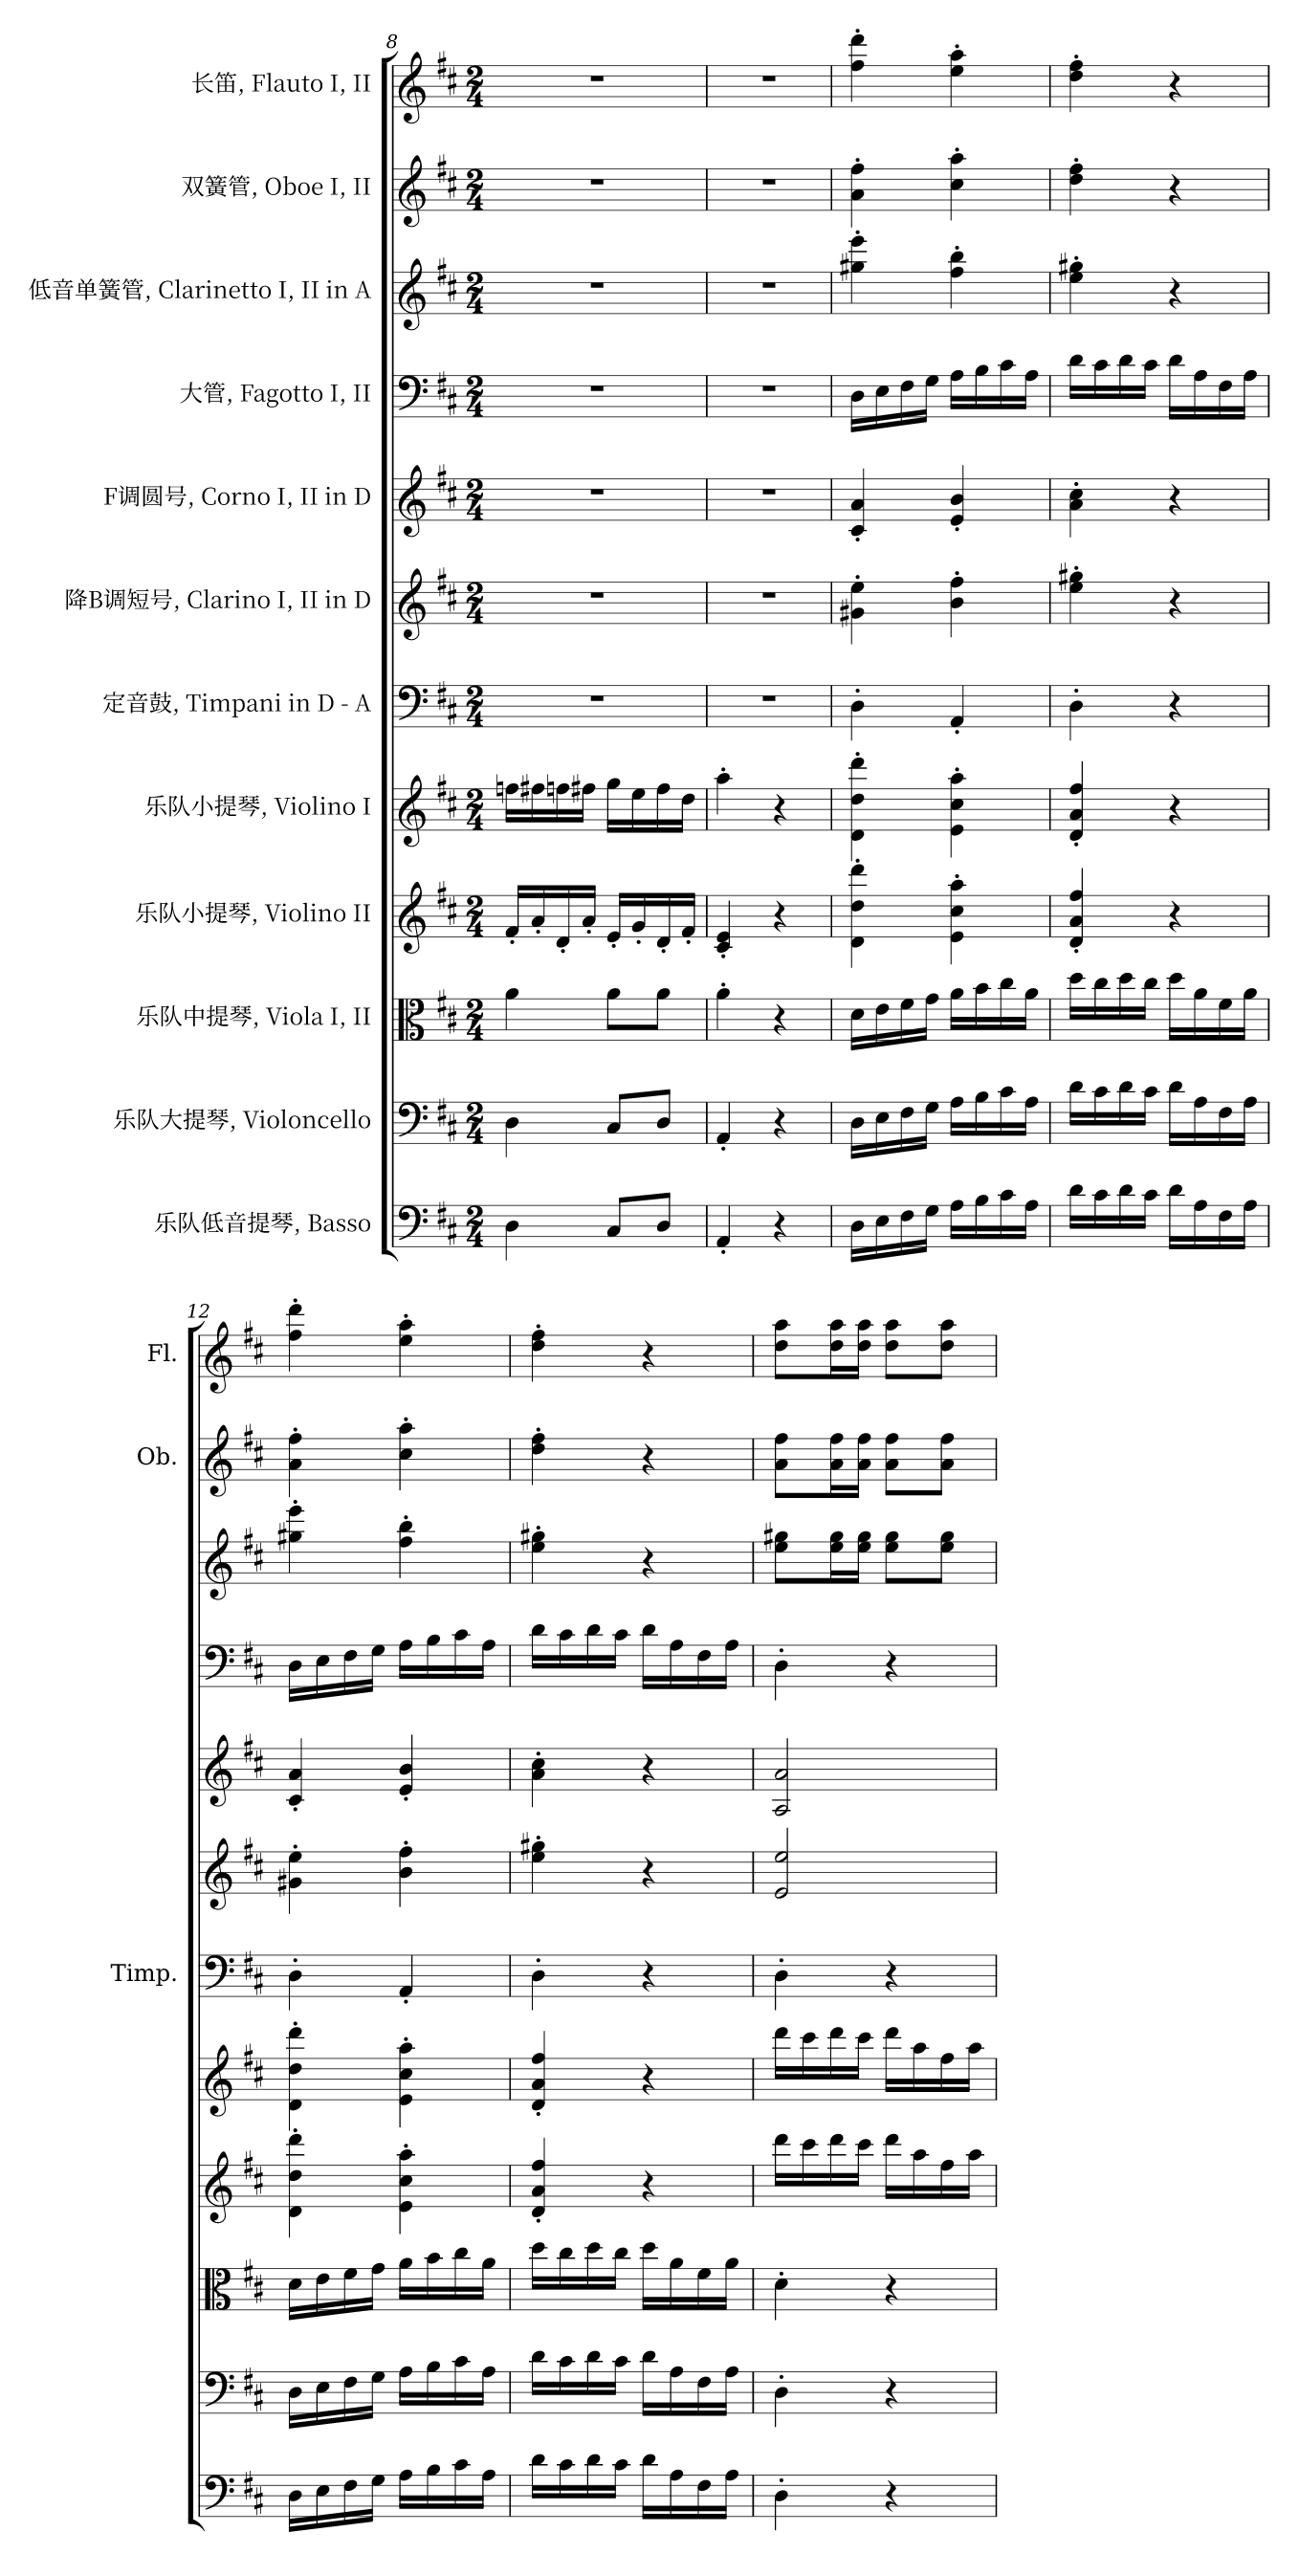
**kern	**kern	**kern	**kern	**kern	**kern	**kern	**kern	**kern	**kern	**kern	**kern
*part12	*part11	*part10	*part9	*part8	*part7	*part6	*part5	*part4	*part3	*part2	*part1
*staff12	*staff11	*staff10	*staff9	*staff8	*staff7	*staff6	*staff5	*staff4	*staff3	*staff2	*staff1
*I"乐队低音提琴, Basso	*I"乐队大提琴, Violoncello	*I"乐队中提琴, Viola I, II	*I"乐队小提琴, Violino II	*I"乐队小提琴, Violino I	*I"定音鼓, Timpani in D - A	*I"降B调短号, Clarino I, II in D	*I"F调圆号, Corno I, II in D	*I"大管, Fagotto I, II	*I"低音单簧管, Clarinetto I, II in A	*I"双簧管, Oboe I, II	*I"长笛, Flauto I, II
*	*	*	*	*	*I'Timp.	*	*	*	*	*I'Ob.	*I'Fl.
*clefF4	*clefF4	*clefC3	*clefG2	*clefG2	*clefF4	*clefG2	*clefG2	*clefF4	*clefG2	*clefG2	*clefG2
*ITrd7c12	*	*	*	*	*	*ITrd1c2	*ITrd4c7	*	*ITrd1c2	*	*
*k[f#c#]	*k[f#c#]	*k[f#c#]	*k[f#c#]	*k[f#c#]	*k[f#c#]	*k[]	*k[f#]	*k[f#c#]	*k[]	*k[f#c#]	*k[f#c#]
*M2/4	*M2/4	*M2/4	*M2/4	*M2/4	*M2/4	*M2/4	*M2/4	*M2/4	*M2/4	*M2/4	*M2/4
=8	=8	=8	=8	=8	=8	=8	=8	=8	=8	=8	=8
4DD\	4D\	4a\	16f#'/LL	16ffn\LL	2r	2r	2r	2r	2r	2r	2r
.	.	.	16a'/	16ff#X\	.	.	.	.	.	.	.
.	.	.	16d'/	16ffn\	.	.	.	.	.	.	.
.	.	.	16a'/JJ	16ff#X\JJ	.	.	.	.	.	.	.
8CC#/L	8C#/L	8a\L	16e'/LL	16gg\LL	.	.	.	.	.	.	.
.	.	.	16g'/	16ee\	.	.	.	.	.	.	.
8DD/J	8D/J	8a\J	16d'/	16ff#\	.	.	.	.	.	.	.
.	.	.	16f#'/JJ	16dd\JJ	.	.	.	.	.	.	.
=9	=9	=9	=9	=9	=9	=9	=9	=9	=9	=9	=9
4AAA'/	4AA'/	4a'\	4c#/' 4e/'	4aa'\	2r	2r	2r	2r	2r	2r	2r
4r	4r	4r	4r	4r	.	.	.	.	.	.	.
=10	=10	=10	=10	=10	=10	=10	=10	=10	=10	=10	=10
16DD\LL	16D\LL	16d\LL	4d\' 4dd\' 4ddd\'	4d\' 4dd\' 4ddd\'	4D'\	4f#X\' 4dd\'	4F#/' 4d/'	16D\LL	4ff#X\' 4ddd\'	4a\' 4ff#\'	4ff#\' 4ddd\'
16EE\	16E\	16e\	.	.	.	.	.	16E\	.	.	.
16FF#\	16F#\	16f#\	.	.	.	.	.	16F#\	.	.	.
16GG\JJ	16G\JJ	16g\JJ	.	.	.	.	.	16G\JJ	.	.	.
16AA\LL	16A\LL	16a\LL	4e\' 4cc#\' 4aa\'	4e\' 4cc#\' 4aa\'	4AA'/	4a\' 4ee\'	4A/' 4e/'	16A\LL	4ee\' 4aa\'	4cc#\' 4aa\'	4ee\' 4aa\'
16BB\	16B\	16b\	.	.	.	.	.	16B\	.	.	.
16C#\	16c#\	16cc#\	.	.	.	.	.	16c#\	.	.	.
16AA\JJ	16A\JJ	16a\JJ	.	.	.	.	.	16A\JJ	.	.	.
!!LO:PB:g=z
=11	=11	=11	=11	=11	=11	=11	=11	=11	=11	=11	=11
16D\LL	16d\LL	16dd\LL	4d/' 4a/' 4ff#/'	4d/' 4a/' 4ff#/'	4D'\	4dd\' 4ff#X\'	4d\' 4f#\'	16d\LL	4dd\' 4ff#X\'	4dd\' 4ff#\'	4dd\' 4ff#\'
16C#\	16c#\	16cc#\	.	.	.	.	.	16c#\	.	.	.
16D\	16d\	16dd\	.	.	.	.	.	16d\	.	.	.
16C#\JJ	16c#\JJ	16cc#\JJ	.	.	.	.	.	16c#\JJ	.	.	.
16D\LL	16d\LL	16dd\LL	4r	4r	4r	4r	4r	16d\LL	4r	4r	4r
16AA\	16A\	16a\	.	.	.	.	.	16A\	.	.	.
16FF#\	16F#\	16f#\	.	.	.	.	.	16F#\	.	.	.
16AA\JJ	16A\JJ	16a\JJ	.	.	.	.	.	16A\JJ	.	.	.
=12	=12	=12	=12	=12	=12	=12	=12	=12	=12	=12	=12
16DD\LL	16D\LL	16d\LL	4d\' 4dd\' 4ddd\'	4d\' 4dd\' 4ddd\'	4D'\	4f#X\' 4dd\'	4F#/' 4d/'	16D\LL	4ff#X\' 4ddd\'	4a\' 4ff#\'	4ff#\' 4ddd\'
16EE\	16E\	16e\	.	.	.	.	.	16E\	.	.	.
16FF#\	16F#\	16f#\	.	.	.	.	.	16F#\	.	.	.
16GG\JJ	16G\JJ	16g\JJ	.	.	.	.	.	16G\JJ	.	.	.
16AA\LL	16A\LL	16a\LL	4e\' 4cc#\' 4aa\'	4e\' 4cc#\' 4aa\'	4AA'/	4a\' 4ee\'	4A/' 4e/'	16A\LL	4ee\' 4aa\'	4cc#\' 4aa\'	4ee\' 4aa\'
16BB\	16B\	16b\	.	.	.	.	.	16B\	.	.	.
16C#\	16c#\	16cc#\	.	.	.	.	.	16c#\	.	.	.
16AA\JJ	16A\JJ	16a\JJ	.	.	.	.	.	16A\JJ	.	.	.
=13	=13	=13	=13	=13	=13	=13	=13	=13	=13	=13	=13
16D\LL	16d\LL	16dd\LL	4d/' 4a/' 4ff#/'	4d/' 4a/' 4ff#/'	4D'\	4dd\' 4ff#X\'	4d\' 4f#\'	16d\LL	4dd\' 4ff#X\'	4dd\' 4ff#\'	4dd\' 4ff#\'
16C#\	16c#\	16cc#\	.	.	.	.	.	16c#\	.	.	.
16D\	16d\	16dd\	.	.	.	.	.	16d\	.	.	.
16C#\JJ	16c#\JJ	16cc#\JJ	.	.	.	.	.	16c#\JJ	.	.	.
16D\LL	16d\LL	16dd\LL	4r	4r	4r	4r	4r	16d\LL	4r	4r	4r
16AA\	16A\	16a\	.	.	.	.	.	16A\	.	.	.
16FF#\	16F#\	16f#\	.	.	.	.	.	16F#\	.	.	.
16AA\JJ	16A\JJ	16a\JJ	.	.	.	.	.	16A\JJ	.	.	.
=14	=14	=14	=14	=14	=14	=14	=14	=14	=14	=14	=14
4DD'\	4D'\	4d'\	16ddd\LL	16ddd\LL	4D'\	2d/ 2dd/	2D/ 2d/	4D'\	8dd\ 8ff#X\L	8a\ 8ff#\L	8dd\ 8aa\L
.	.	.	16ccc#\	16ccc#\	.	.	.	.	.	.	.
.	.	.	16ddd\	16ddd\	.	.	.	.	16dd\ 16ff#\L	16a\ 16ff#\L	16dd\ 16aa\L
.	.	.	16ccc#\JJ	16ccc#\JJ	.	.	.	.	16dd\ 16ff#\JJ	16a\ 16ff#\JJ	16dd\ 16aa\JJ
4r	4r	4r	16ddd\LL	16ddd\LL	4r	.	.	4r	8dd\ 8ff#\L	8a\ 8ff#\L	8dd\ 8aa\L
.	.	.	16aa\	16aa\	.	.	.	.	.	.	.
.	.	.	16ff#\	16ff#\	.	.	.	.	8dd\ 8ff#\J	8a\ 8ff#\J	8dd\ 8aa\J
.	.	.	16aa\JJ	16aa\JJ	.	.	.	.	.	.	.
=	=	=	=	=	=	=	=	=	=	=	=
*-	*-	*-	*-	*-	*-	*-	*-	*-	*-	*-	*-
